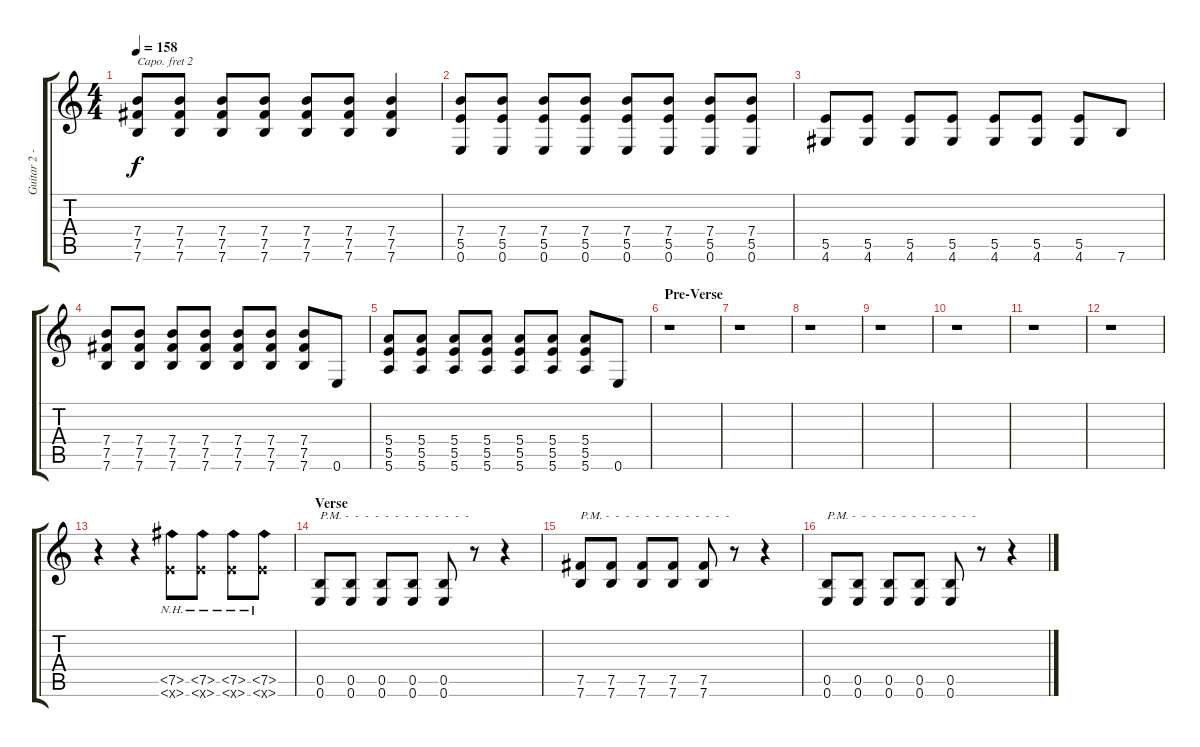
\track ("Guitar 2 - Distortion" "Guitar 2 -") {instrument distortionguitar}
\staff {score tabs}
\capo 2
\tuning (E4 B3 G3 D3 A2 D2) {hide}
\ts (4 4)
\tempo 158
\clef g2
\ks c
(7.4 7.5 7.6).8{dy f} (7.4 7.5 7.6).8 (7.4 7.5 7.6).8 (7.4 7.5 7.6).8 (7.4 7.5 7.6).8 (7.4 7.5 7.6).8 (7.4 7.5 7.6).4 |
(7.4 5.5 0.6).8 (7.4 5.5 0.6).8 (7.4 5.5 0.6).8 (7.4 5.5 0.6).8 (7.4 5.5 0.6).8 (7.4 5.5 0.6).8 (7.4 5.5 0.6).8 (7.4 5.5 0.6).8 |
(5.5 4.6).8 (5.5 4.6).8 (5.5 4.6).8 (5.5 4.6).8 (5.5 4.6).8 (5.5 4.6).8 (5.5 4.6).8 7.6.8 |
(7.4 7.5 7.6).8 (7.4 7.5 7.6).8 (7.4 7.5 7.6).8 (7.4 7.5 7.6).8 (7.4 7.5 7.6).8 (7.4 7.5 7.6).8 (7.4 7.5 7.6).8 0.6.8 |
(5.4 5.5 5.6).8 (5.4 5.5 5.6).8 (5.4 5.5 5.6).8 (5.4 5.5 5.6).8 (5.4 5.5 5.6).8 (5.4 5.5 5.6).8 (5.4 5.5 5.6).8 0.6.8 |
\section ("" "Pre-Verse")
r.1 |
r.1 |
r.1 |
r.1 |
r.1 |
r.1 |
r.1 |
r.4 r.4 (7.5{nh} 0.6{nh x}).8 (7.5{nh} 0.6{nh x}).8 (7.5{nh} 0.6{nh x}).8 (7.5{nh} 0.6{nh x}).8 |
\section ("" "Verse")
(0.5 0.6).8{txt "P.M. -  -  -  -  -  -  -  -  -  -  -  -  -"} (0.5 0.6).8 (0.5 0.6).8 (0.5 0.6).8 (0.5 0.6).8 r.8 r.4 |
(7.5 7.6).8{txt "P.M. -  -  -  -  -  -  -  -  -  -  -  -  -"} (7.5 7.6).8 (7.5 7.6).8 (7.5 7.6).8 (7.5 7.6).8 r.8 r.4 |
(0.5 0.6).8{txt "P.M. -  -  -  -  -  -  -  -  -  -  -  -  -"} (0.5 0.6).8 (0.5 0.6).8 (0.5 0.6).8 (0.5 0.6).8 r.8 r.4
